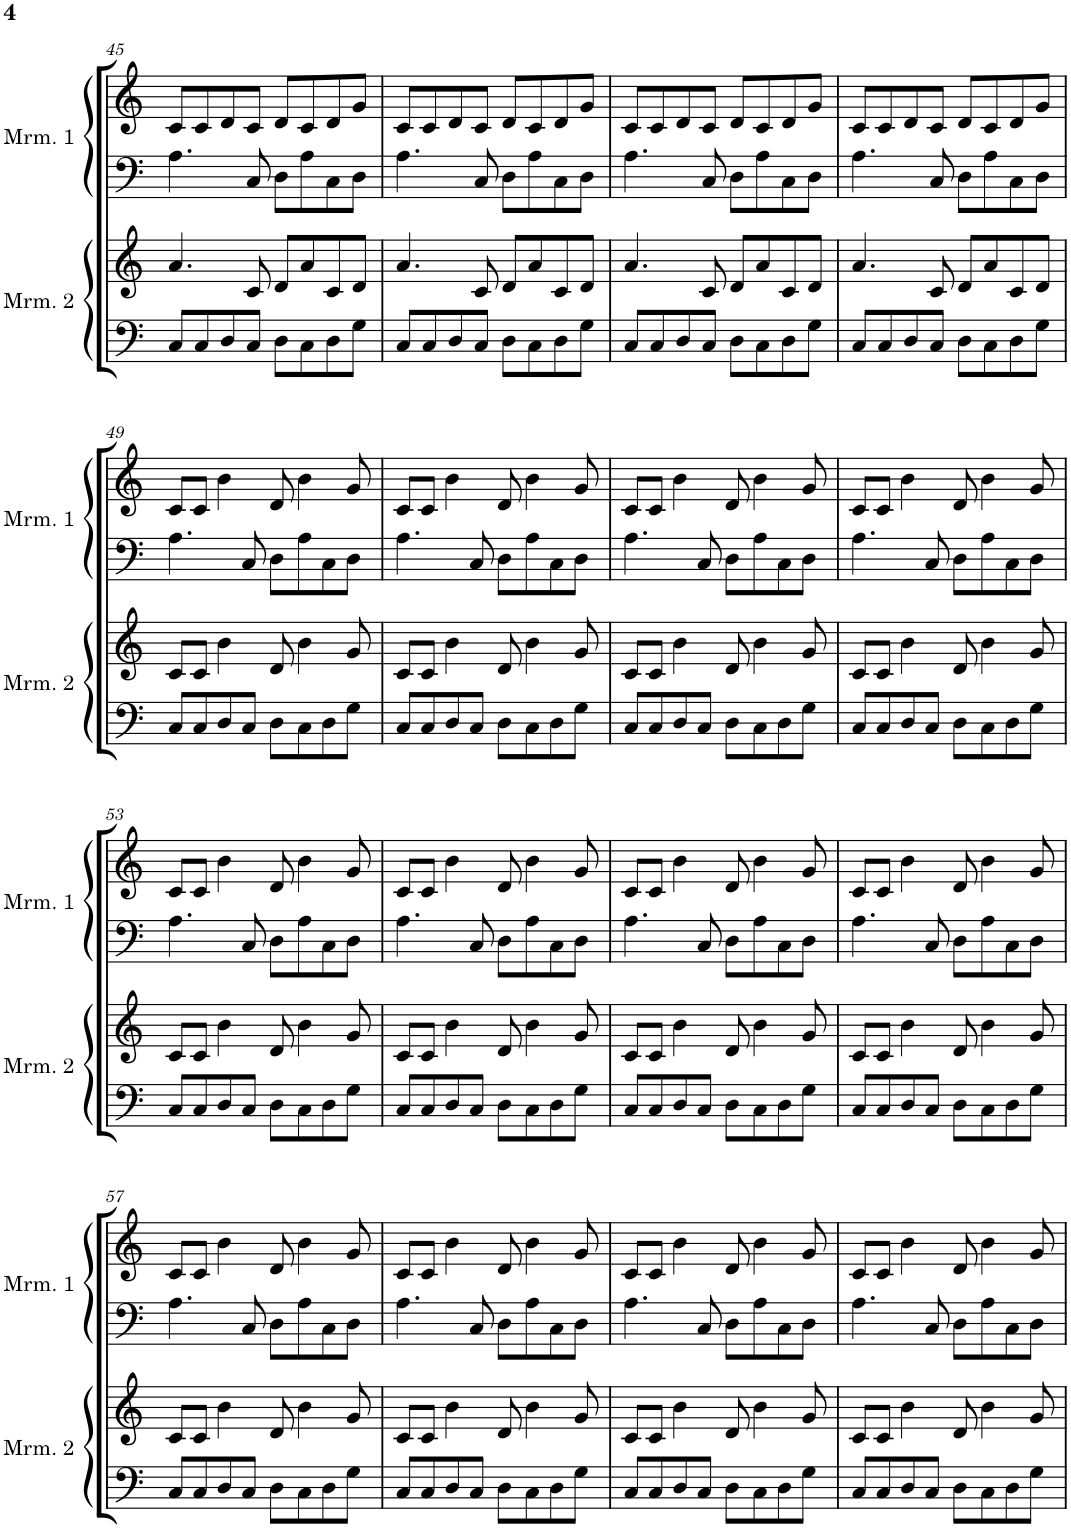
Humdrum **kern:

**kern	**kern	**kern	**kern
*part4	*part3	*part2	*part1
*staff4	*staff3	*staff2	*staff1
*I"Marimba 2	*I"Marimba 2	*I"Marimba 1	*I"Marimba 1
*I'Mrm. 2	*I'Mrm. 2	*I'Mrm. 1	*I'Mrm. 1
!!LO:PB:g=z
*clefF4	*clefG2	*clefF4	*clefG2
*k[]	*k[]	*k[]	*k[]
*M4/4	*M4/4	*M4/4	*M4/4
=45	=45	=45	=45
8C/L	4.a/	4.A\	8c/L
8C/	.	.	8c/
8D/	.	.	8d/
8C/J	8c/	8C/	8c/J
8D\L	8d/L	8D\L	8d/L
8C\	8a/	8A\	8c/
8D\	8c/	8C\	8d/
8G\J	8d/J	8D\J	8g/J
=46	=46	=46	=46
8C/L	4.a/	4.A\	8c/L
8C/	.	.	8c/
8D/	.	.	8d/
8C/J	8c/	8C/	8c/J
8D\L	8d/L	8D\L	8d/L
8C\	8a/	8A\	8c/
8D\	8c/	8C\	8d/
8G\J	8d/J	8D\J	8g/J
=47	=47	=47	=47
8C/L	4.a/	4.A\	8c/L
8C/	.	.	8c/
8D/	.	.	8d/
8C/J	8c/	8C/	8c/J
8D\L	8d/L	8D\L	8d/L
8C\	8a/	8A\	8c/
8D\	8c/	8C\	8d/
8G\J	8d/J	8D\J	8g/J
=48	=48	=48	=48
8C/L	4.a/	4.A\	8c/L
8C/	.	.	8c/
8D/	.	.	8d/
8C/J	8c/	8C/	8c/J
8D\L	8d/L	8D\L	8d/L
8C\	8a/	8A\	8c/
8D\	8c/	8C\	8d/
8G\J	8d/J	8D\J	8g/J
!!LO:LB:g=z
=49	=49	=49	=49
8C/L	8c/L	4.A\	8c/L
8C/	8c/J	.	8c/J
8D/	4b\	.	4b\
8C/J	.	8C/	.
8D\L	8d/	8D\L	8d/
8C\	4b\	8A\	4b\
8D\	.	8C\	.
8G\J	8g/	8D\J	8g/
=50	=50	=50	=50
8C/L	8c/L	4.A\	8c/L
8C/	8c/J	.	8c/J
8D/	4b\	.	4b\
8C/J	.	8C/	.
8D\L	8d/	8D\L	8d/
8C\	4b\	8A\	4b\
8D\	.	8C\	.
8G\J	8g/	8D\J	8g/
=51	=51	=51	=51
8C/L	8c/L	4.A\	8c/L
8C/	8c/J	.	8c/J
8D/	4b\	.	4b\
8C/J	.	8C/	.
8D\L	8d/	8D\L	8d/
8C\	4b\	8A\	4b\
8D\	.	8C\	.
8G\J	8g/	8D\J	8g/
=52	=52	=52	=52
8C/L	8c/L	4.A\	8c/L
8C/	8c/J	.	8c/J
8D/	4b\	.	4b\
8C/J	.	8C/	.
8D\L	8d/	8D\L	8d/
8C\	4b\	8A\	4b\
8D\	.	8C\	.
8G\J	8g/	8D\J	8g/
!!LO:LB:g=z
=53	=53	=53	=53
8C/L	8c/L	4.A\	8c/L
8C/	8c/J	.	8c/J
8D/	4b\	.	4b\
8C/J	.	8C/	.
8D\L	8d/	8D\L	8d/
8C\	4b\	8A\	4b\
8D\	.	8C\	.
8G\J	8g/	8D\J	8g/
=54	=54	=54	=54
8C/L	8c/L	4.A\	8c/L
8C/	8c/J	.	8c/J
8D/	4b\	.	4b\
8C/J	.	8C/	.
8D\L	8d/	8D\L	8d/
8C\	4b\	8A\	4b\
8D\	.	8C\	.
8G\J	8g/	8D\J	8g/
=55	=55	=55	=55
8C/L	8c/L	4.A\	8c/L
8C/	8c/J	.	8c/J
8D/	4b\	.	4b\
8C/J	.	8C/	.
8D\L	8d/	8D\L	8d/
8C\	4b\	8A\	4b\
8D\	.	8C\	.
8G\J	8g/	8D\J	8g/
=56	=56	=56	=56
8C/L	8c/L	4.A\	8c/L
8C/	8c/J	.	8c/J
8D/	4b\	.	4b\
8C/J	.	8C/	.
8D\L	8d/	8D\L	8d/
8C\	4b\	8A\	4b\
8D\	.	8C\	.
8G\J	8g/	8D\J	8g/
!!LO:LB:g=z
=57	=57	=57	=57
8C/L	8c/L	4.A\	8c/L
8C/	8c/J	.	8c/J
8D/	4b\	.	4b\
8C/J	.	8C/	.
8D\L	8d/	8D\L	8d/
8C\	4b\	8A\	4b\
8D\	.	8C\	.
8G\J	8g/	8D\J	8g/
=58	=58	=58	=58
8C/L	8c/L	4.A\	8c/L
8C/	8c/J	.	8c/J
8D/	4b\	.	4b\
8C/J	.	8C/	.
8D\L	8d/	8D\L	8d/
8C\	4b\	8A\	4b\
8D\	.	8C\	.
8G\J	8g/	8D\J	8g/
=59	=59	=59	=59
8C/L	8c/L	4.A\	8c/L
8C/	8c/J	.	8c/J
8D/	4b\	.	4b\
8C/J	.	8C/	.
8D\L	8d/	8D\L	8d/
8C\	4b\	8A\	4b\
8D\	.	8C\	.
8G\J	8g/	8D\J	8g/
=60	=60	=60	=60
8C/L	8c/L	4.A\	8c/L
8C/	8c/J	.	8c/J
8D/	4b\	.	4b\
8C/J	.	8C/	.
8D\L	8d/	8D\L	8d/
8C\	4b\	8A\	4b\
8D\	.	8C\	.
8G\J	8g/	8D\J	8g/
=	=	=	=
*-	*-	*-	*-
